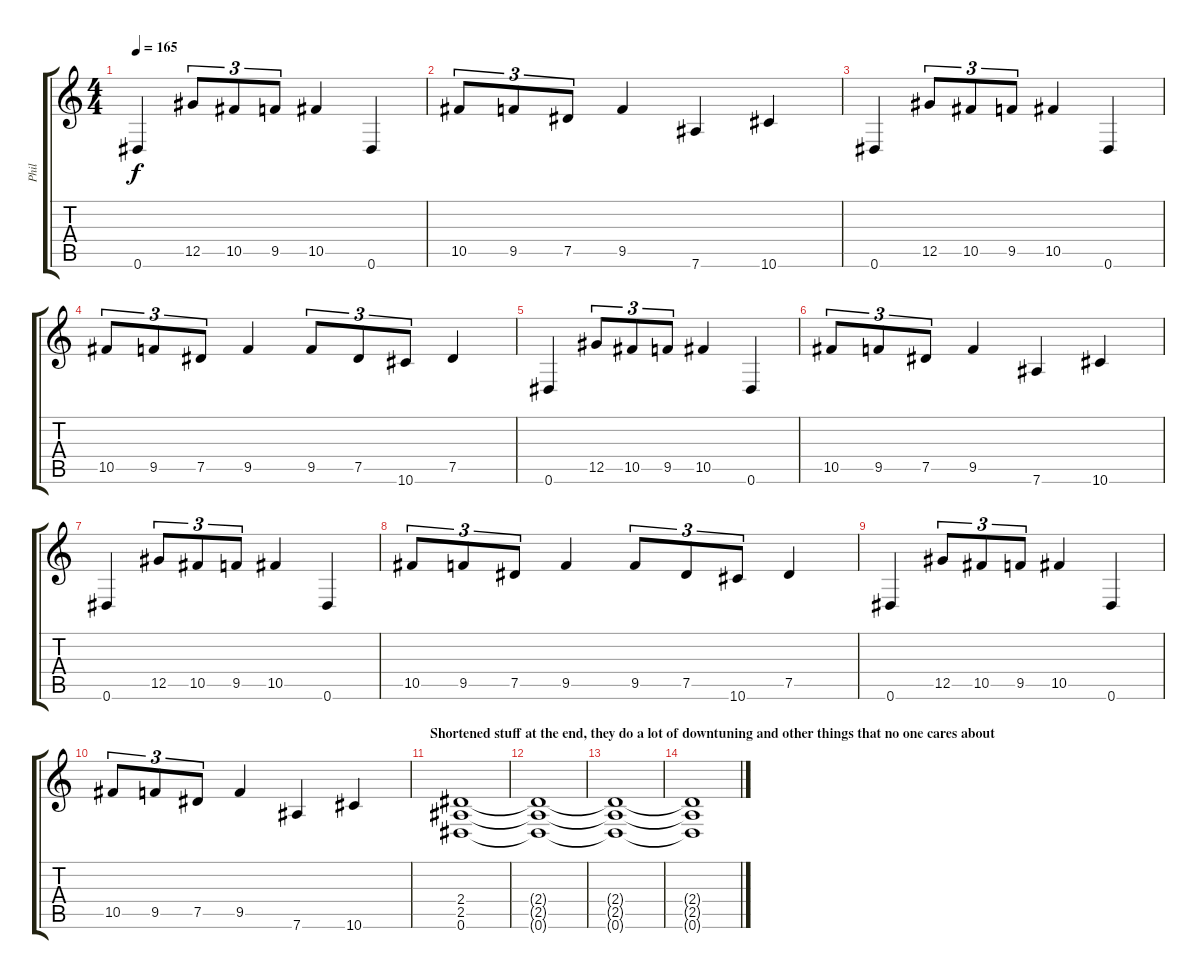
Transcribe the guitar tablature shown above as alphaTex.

\track ("Phil" "Phil") {instrument distortionguitar}
\staff {score tabs}
\tuning (Eb4 Bb3 Gb3 Db3 Ab2 Eb2) {hide}
\ts (4 4)
\tempo 165
\clef g2
\ks c
0.6.4{dy f} 12.5.8{tu (3 2)} 10.5.8{tu (3 2)} 9.5.8{tu (3 2)} 10.5.4 0.6.4 |
10.5.8{tu (3 2)} 9.5.8{tu (3 2)} 7.5.8{tu (3 2)} 9.5.4 7.6.4 10.6.4 |
0.6.4 12.5.8{tu (3 2)} 10.5.8{tu (3 2)} 9.5.8{tu (3 2)} 10.5.4 0.6.4 |
10.5.8{tu (3 2)} 9.5.8{tu (3 2)} 7.5.8{tu (3 2)} 9.5.4 9.5.8{tu (3 2)} 7.5.8{tu (3 2)} 10.6.8{tu (3 2)} 7.5.4 |
0.6.4 12.5.8{tu (3 2)} 10.5.8{tu (3 2)} 9.5.8{tu (3 2)} 10.5.4 0.6.4 |
10.5.8{tu (3 2)} 9.5.8{tu (3 2)} 7.5.8{tu (3 2)} 9.5.4 7.6.4 10.6.4 |
0.6.4 12.5.8{tu (3 2)} 10.5.8{tu (3 2)} 9.5.8{tu (3 2)} 10.5.4 0.6.4 |
10.5.8{tu (3 2)} 9.5.8{tu (3 2)} 7.5.8{tu (3 2)} 9.5.4 9.5.8{tu (3 2)} 7.5.8{tu (3 2)} 10.6.8{tu (3 2)} 7.5.4 |
0.6.4 12.5.8{tu (3 2)} 10.5.8{tu (3 2)} 9.5.8{tu (3 2)} 10.5.4 0.6.4 |
10.5.8{tu (3 2)} 9.5.8{tu (3 2)} 7.5.8{tu (3 2)} 9.5.4 7.6.4 10.6.4 |
\section ("" "Shortened stuff at the end, they do a lot of downtuning and other things that no one cares about")
(2.4 2.5 0.6).1 |
(2.4{t} 2.5{t} 0.6{t}).1 |
(2.4{t} 2.5{t} 0.6{t}).1 |
(2.4{t} 2.5{t} 0.6{t}).1
